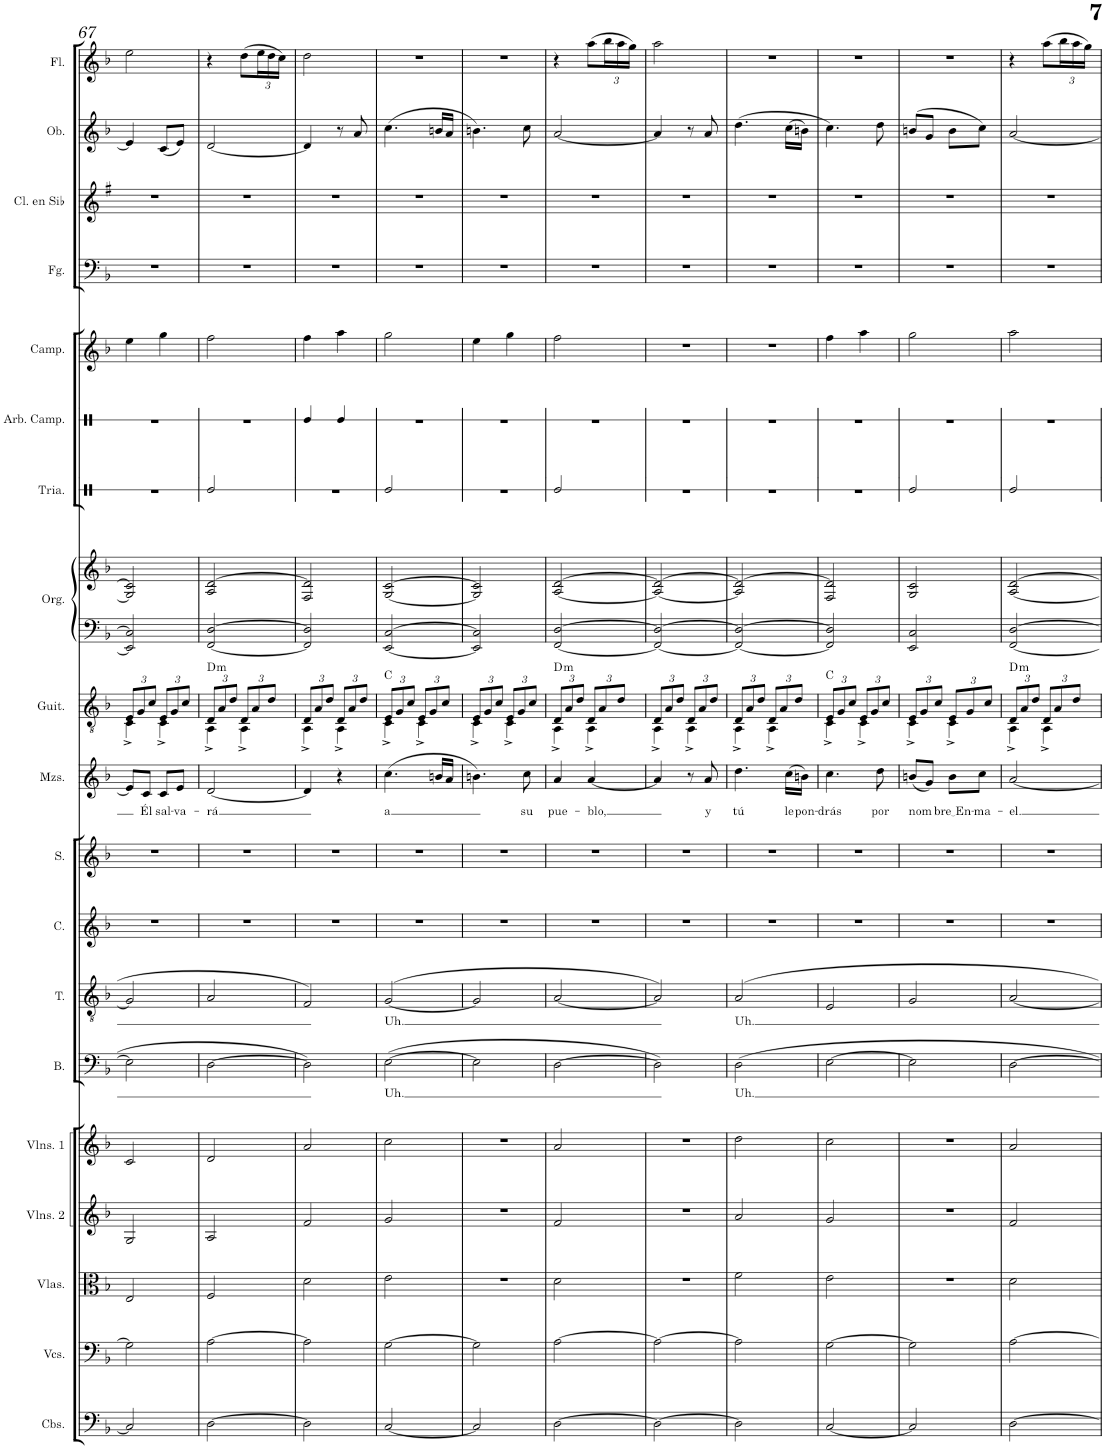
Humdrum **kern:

**kern	**kern	**kern	**kern	**kern	**kern	**text	**kern	**text	**kern	**kern	**kern	**text	**kern	**harte	**kern	**kern	**kern	**kern	**kern	**kern	**kern	**kern	**kern
*part19	*part18	*part17	*part16	*part15	*part14	*part14	*part13	*part13	*part12	*part11	*part10	*part10	*part9	*part9	*part8	*part8	*part7	*part6	*part5	*part4	*part3	*part2	*part1
*staff20	*staff19	*staff18	*staff17	*staff16	*staff15	*staff15	*staff14	*staff14	*staff13	*staff12	*staff11	*staff11	*staff10	*	*staff9	*staff8	*staff7	*staff6	*staff5	*staff4	*staff3	*staff2	*staff1
*I"Contrabajos	*I"Violonchelos	*I"Violas	*I"Violines 2	*I"Violines 1	*I"Bajo	*	*I"Tenor	*	*I"Contralto	*I"Soprano	*I"Mezzo-soprano	*	*I"Guitarra	*	*I"Órgano	*	*I"Triángulo	*I"Espectro	*I"Campanillas	*I"Fagot	*I"Clarinete en Sib	*I"Oboe	*I"Flauta
*I'Cbs.	*I'Vcs.	*I'Vlas.	*I'Vlns. 2	*I'Vlns. 1	*I'B.	*	*I'T.	*	*I'C.	*I'S.	*I'Mzs.	*	*I'Guit.	*	*	*	*	*	*I'Camp.	*I'Fg.	*I'Cl. en Sib	*I'Ob.	*I'Fl.
!!LO:PB:g=z
*clefF4	*clefF4	*clefC3	*clefG2	*clefG2	*clefF4	*	*clefGv2	*	*clefG2	*clefG2	*clefG2	*	*clefGv2	*	*clefF4	*clefG2	*clefX	*clefX	*clefG2	*clefF4	*clefG2	*clefG2	*clefG2
*Trd7c12	*	*	*	*	*	*	*	*	*	*	*	*	*	*	*	*	*	*	*Trd-7c-12	*	*Trd1c2	*	*
*k[b-]	*k[b-]	*k[b-]	*k[b-]	*k[b-]	*k[b-]	*	*k[b-]	*	*k[b-]	*k[b-]	*k[b-]	*	*k[b-]	*	*k[b-]	*k[b-]	*k[]	*k[]	*k[b-]	*k[b-]	*k[f#]	*k[b-]	*k[b-]
*M2/4	*M2/4	*M2/4	*M2/4	*M2/4	*M2/4	*	*M2/4	*	*M2/4	*M2/4	*M2/4	*	*M2/4	*	*M2/4	*M2/4	*M2/4	*M2/4	*M2/4	*M2/4	*M2/4	*M2/4	*M2/4
*	*	*	*	*	*	*	*	*	*	*	*	*	*Xbrackettup	*	*	*	*	*	*	*	*	*	*
=67	=67	=67	=67	=67	=67	=67	=67	=67	=67	=67	=67	=67	=67	=67	=67	=67	=67	=67	=67	=67	=67	=67	=67
*	*	*	*	*	*	*	*	*	*	*	*	*	*^	*	*	*	*	*	*	*	*	*	*
2C/]	2G\]	2E/	2G/	2c/	2E\]	.	2G/]	.	2r	2r	8e/L]	.	12E/L	4C^\	.	2EE/] 2C/]	2G/] 2c/]	2r	2r	4ee\	2r	2r	4e/]	2ee\
.	.	.	.	.	.	.	.	.	.	.	.	.	12G/	.	.	.	.	.	.	.	.	.	.	.
!	!	!	!	!	!	!	!	!	!	!	!	!LO:LY:b	!	!	!	!	!	!	!	!	!	!	!	!
.	.	.	.	.	.	.	.	.	.	.	8c/J	Él	.	.	.	.	.	.	.	.	.	.	.	.
.	.	.	.	.	.	.	.	.	.	.	.	.	12c/J	.	.	.	.	.	.	.	.	.	.	.
!	!	!	!	!	!	!	!	!	!	!	!	!LO:LY:b	!	!	!	!	!	!	!	!	!	!	!	!
.	.	.	.	.	.	.	.	.	.	.	8c/L	sal-	12E/L	4C^\	.	.	.	.	.	4gg\	.	.	(8c/L	.
.	.	.	.	.	.	.	.	.	.	.	.	.	12G/	.	.	.	.	.	.	.	.	.	.	.
!	!	!	!	!	!	!	!	!	!	!	!	!LO:LY:b	!	!	!	!	!	!	!	!	!	!	!	!
.	.	.	.	.	.	.	.	.	.	.	8e/J	-va-	.	.	.	.	.	.	.	.	.	.	8e/J)	.
.	.	.	.	.	.	.	.	.	.	.	.	.	12c/J	.	.	.	.	.	.	.	.	.	.	.
=68	=68	=68	=68	=68	=68	=68	=68	=68	=68	=68	=68	=68	=68	=68	=68	=68	=68	=68	=68	=68	=68	=68	=68	=68
!	!	!	!	!	!	!	!	!	!	!	!	!LO:LY:b	!	!	!LO:H:kt=m	!	!	!	!	!	!	!	!	!
[2D\	[2A\	2F/	2A/	2d/	[2D\	.	2A/	.	2r	2r	[2d/	-rá	12D/L	4AA^\	D:min	[2FF/ [2D/	2A/ [2d/	2Re/	2r	2ff\	2r	2r	[2d/	4r
.	.	.	.	.	.	.	.	.	.	.	.	.	12A/	.	.	.	.	.	.	.	.	.	.	.
.	.	.	.	.	.	.	.	.	.	.	.	.	12d/J	.	.	.	.	.	.	.	.	.	.	.
.	.	.	.	.	.	.	.	.	.	.	.	.	12D/L	4AA^\	.	.	.	.	.	.	.	.	.	(8dd\L
.	.	.	.	.	.	.	.	.	.	.	.	.	12A/	.	.	.	.	.	.	.	.	.	.	.
*	*	*	*	*	*	*	*	*	*	*	*	*	*	*	*	*	*	*	*	*	*	*	*	*Xbrackettup
.	.	.	.	.	.	.	.	.	.	.	.	.	.	.	.	.	.	.	.	.	.	.	.	24ee\L
.	.	.	.	.	.	.	.	.	.	.	.	.	12d/J	.	.	.	.	.	.	.	.	.	.	24dd\
.	.	.	.	.	.	.	.	.	.	.	.	.	.	.	.	.	.	.	.	.	.	.	.	24cc\JJ)
=69	=69	=69	=69	=69	=69	=69	=69	=69	=69	=69	=69	=69	=69	=69	=69	=69	=69	=69	=69	=69	=69	=69	=69	=69
2D\]	2A\]	2d\	2f/	2a/	2D\]	.	2F/	.	2r	2r	4d/]	.	12D/L	4AA^\	.	2FF/] 2D/]	2F/ 2d/]	2r	4Re/	4ff\	2r	2r	4d/]	2dd\
.	.	.	.	.	.	.	.	.	.	.	.	.	12A/	.	.	.	.	.	.	.	.	.	.	.
.	.	.	.	.	.	.	.	.	.	.	.	.	12d/J	.	.	.	.	.	.	.	.	.	.	.
.	.	.	.	.	.	.	.	.	.	.	4r	.	12D/L	4AA^\	.	.	.	.	4Re/	4aa\	.	.	8r	.
.	.	.	.	.	.	.	.	.	.	.	.	.	12A/	.	.	.	.	.	.	.	.	.	.	.
.	.	.	.	.	.	.	.	.	.	.	.	.	.	.	.	.	.	.	.	.	.	.	8a/	.
.	.	.	.	.	.	.	.	.	.	.	.	.	12d/J	.	.	.	.	.	.	.	.	.	.	.
=70	=70	=70	=70	=70	=70	=70	=70	=70	=70	=70	=70	=70	=70	=70	=70	=70	=70	=70	=70	=70	=70	=70	=70	=70
!	!	!	!	!	!	!LO:LY:b	!	!LO:LY:b	!	!	!	!LO:LY:b	!	!	!	!	!	!	!	!	!	!	!	!
[2C/	[2G\	2e\	2g/	2cc\	([2E\	Uh.	(>[2G/	Uh.	2r	2r	(4.cc\	a	12E/L	4C^\	C:maj	[2EE/ [2C/	[2G/ [2c/	2Re/	2r	2gg\	2r	2r	(4.cc\	2r
.	.	.	.	.	.	.	.	.	.	.	.	.	12G/	.	.	.	.	.	.	.	.	.	.	.
.	.	.	.	.	.	.	.	.	.	.	.	.	12c/J	.	.	.	.	.	.	.	.	.	.	.
.	.	.	.	.	.	.	.	.	.	.	.	.	12E/L	4C^\	.	.	.	.	.	.	.	.	.	.
.	.	.	.	.	.	.	.	.	.	.	.	.	12G/	.	.	.	.	.	.	.	.	.	.	.
.	.	.	.	.	.	.	.	.	.	.	16bn/LL	.	.	.	.	.	.	.	.	.	.	.	16bn/LL	.
.	.	.	.	.	.	.	.	.	.	.	.	.	12c/J	.	.	.	.	.	.	.	.	.	.	.
.	.	.	.	.	.	.	.	.	.	.	16a/JJ	.	.	.	.	.	.	.	.	.	.	.	16a/JJ	.
=71	=71	=71	=71	=71	=71	=71	=71	=71	=71	=71	=71	=71	=71	=71	=71	=71	=71	=71	=71	=71	=71	=71	=71	=71
2C/]	2G\]	2r	2r	2r	2E\]	.	2G/]	.	2r	2r	4.bn\)	.	12E/L	4C^\	.	2EE/] 2C/]	2G/] 2c/]	2r	2r	4ee\	2r	2r	4.bn\)	2r
.	.	.	.	.	.	.	.	.	.	.	.	.	12G/	.	.	.	.	.	.	.	.	.	.	.
.	.	.	.	.	.	.	.	.	.	.	.	.	12c/J	.	.	.	.	.	.	.	.	.	.	.
.	.	.	.	.	.	.	.	.	.	.	.	.	12E/L	4C^\	.	.	.	.	.	4gg\	.	.	.	.
.	.	.	.	.	.	.	.	.	.	.	.	.	12G/	.	.	.	.	.	.	.	.	.	.	.
!	!	!	!	!	!	!	!	!	!	!	!	!LO:LY:b	!	!	!	!	!	!	!	!	!	!	!	!
.	.	.	.	.	.	.	.	.	.	.	8cc\	su	.	.	.	.	.	.	.	.	.	.	8cc\	.
.	.	.	.	.	.	.	.	.	.	.	.	.	12c/J	.	.	.	.	.	.	.	.	.	.	.
=72	=72	=72	=72	=72	=72	=72	=72	=72	=72	=72	=72	=72	=72	=72	=72	=72	=72	=72	=72	=72	=72	=72	=72	=72
!	!	!	!	!	!	!	!	!	!	!	!	!LO:LY:b	!	!	!LO:H:kt=m	!	!	!	!	!	!	!	!	!
[2D\	[2A\	2d\	2f/	2a/	[2D\	.	[2A/	.	2r	2r	4a/	pue-	12D/L	4AA^\	D:min	[2FF/ [2D/	[2A/ [2d/	2Re/	2r	2ff\	2r	2r	[2a/	4r
.	.	.	.	.	.	.	.	.	.	.	.	.	12A/	.	.	.	.	.	.	.	.	.	.	.
.	.	.	.	.	.	.	.	.	.	.	.	.	12d/J	.	.	.	.	.	.	.	.	.	.	.
!	!	!	!	!	!	!	!	!	!	!	!	!LO:LY:b	!	!	!	!	!	!	!	!	!	!	!	!
.	.	.	.	.	.	.	.	.	.	.	[4a/	-blo,	12D/L	4AA^\	.	.	.	.	.	.	.	.	.	(8aa\L
.	.	.	.	.	.	.	.	.	.	.	.	.	12A/	.	.	.	.	.	.	.	.	.	.	.
.	.	.	.	.	.	.	.	.	.	.	.	.	.	.	.	.	.	.	.	.	.	.	.	24bb-\L
.	.	.	.	.	.	.	.	.	.	.	.	.	12d/J	.	.	.	.	.	.	.	.	.	.	24aa\
.	.	.	.	.	.	.	.	.	.	.	.	.	.	.	.	.	.	.	.	.	.	.	.	24gg\JJ)
=73	=73	=73	=73	=73	=73	=73	=73	=73	=73	=73	=73	=73	=73	=73	=73	=73	=73	=73	=73	=73	=73	=73	=73	=73
2D\_	2A\_	2r	2r	2r	2D\])	.	2A/])	.	2r	2r	4a/]	.	12D/L	4AA^\	.	2FF/_ 2D/_	2A/_ 2d/_	2r	2r	2r	2r	2r	4a/]	2aa\
.	.	.	.	.	.	.	.	.	.	.	.	.	12A/	.	.	.	.	.	.	.	.	.	.	.
.	.	.	.	.	.	.	.	.	.	.	.	.	12d/J	.	.	.	.	.	.	.	.	.	.	.
.	.	.	.	.	.	.	.	.	.	.	8r	.	12D/L	4AA^\	.	.	.	.	.	.	.	.	8r	.
.	.	.	.	.	.	.	.	.	.	.	.	.	12A/	.	.	.	.	.	.	.	.	.	.	.
!	!	!	!	!	!	!	!	!	!	!	!	!LO:LY:b	!	!	!	!	!	!	!	!	!	!	!	!
.	.	.	.	.	.	.	.	.	.	.	8a/	y	.	.	.	.	.	.	.	.	.	.	8a/	.
.	.	.	.	.	.	.	.	.	.	.	.	.	12d/J	.	.	.	.	.	.	.	.	.	.	.
=74	=74	=74	=74	=74	=74	=74	=74	=74	=74	=74	=74	=74	=74	=74	=74	=74	=74	=74	=74	=74	=74	=74	=74	=74
!	!	!	!	!	!	!LO:LY:b	!	!LO:LY:b	!	!	!	!LO:LY:b	!	!	!	!	!	!	!	!	!	!	!	!
2D\]	2A\]	2f\	2a/	2dd\	2D\	Uh.	2A/	Uh.	2r	2r	4.dd\	tú	12D/L	4AA^\	.	2FF/_ 2D/_	2A/] 2d/_	2r	2r	2r	2r	2r	(4.dd\	2r
.	.	.	.	.	.	.	.	.	.	.	.	.	12A/	.	.	.	.	.	.	.	.	.	.	.
.	.	.	.	.	.	.	.	.	.	.	.	.	12d/J	.	.	.	.	.	.	.	.	.	.	.
.	.	.	.	.	.	.	.	.	.	.	.	.	12D/L	4AA^\	.	.	.	.	.	.	.	.	.	.
.	.	.	.	.	.	.	.	.	.	.	.	.	12A/	.	.	.	.	.	.	.	.	.	.	.
!	!	!	!	!	!	!	!	!	!	!	!	!LO:LY:b	!	!	!	!	!	!	!	!	!	!	!	!
.	.	.	.	.	.	.	.	.	.	.	(16cc\LL	le	.	.	.	.	.	.	.	.	.	.	(16cc\LL	.
.	.	.	.	.	.	.	.	.	.	.	.	.	12d/J	.	.	.	.	.	.	.	.	.	.	.
!	!	!	!	!	!	!	!	!	!	!	!	!LO:LY:b	!	!	!	!	!	!	!	!	!	!	!	!
.	.	.	.	.	.	.	.	.	.	.	16bn\JJ)	pon-	.	.	.	.	.	.	.	.	.	.	16bn\JJ)	.
=75	=75	=75	=75	=75	=75	=75	=75	=75	=75	=75	=75	=75	=75	=75	=75	=75	=75	=75	=75	=75	=75	=75	=75	=75
!	!	!	!	!	!	!	!	!	!	!	!	!LO:LY:b	!	!	!	!	!	!	!	!	!	!	!	!
[2C/	[2G\	2e\	2g/	2cc\	[2E\	.	2E/	.	2r	2r	4.cc\	-drás	12E/L	4C^\	C:maj	2FF/] 2D/]	2F/ 2d/]	2r	2r	4ff\	2r	2r	4.cc\)	2r
.	.	.	.	.	.	.	.	.	.	.	.	.	12G/	.	.	.	.	.	.	.	.	.	.	.
.	.	.	.	.	.	.	.	.	.	.	.	.	12c/J	.	.	.	.	.	.	.	.	.	.	.
.	.	.	.	.	.	.	.	.	.	.	.	.	12E/L	4C^\	.	.	.	.	.	4aa\	.	.	.	.
.	.	.	.	.	.	.	.	.	.	.	.	.	12G/	.	.	.	.	.	.	.	.	.	.	.
!	!	!	!	!	!	!	!	!	!	!	!	!LO:LY:b	!	!	!	!	!	!	!	!	!	!	!	!
.	.	.	.	.	.	.	.	.	.	.	8dd\	por	.	.	.	.	.	.	.	.	.	.	8dd\	.
.	.	.	.	.	.	.	.	.	.	.	.	.	12c/J	.	.	.	.	.	.	.	.	.	.	.
=76	=76	=76	=76	=76	=76	=76	=76	=76	=76	=76	=76	=76	=76	=76	=76	=76	=76	=76	=76	=76	=76	=76	=76	=76
!	!	!	!	!	!	!	!	!	!	!	!	!LO:LY:b	!	!	!	!	!	!	!	!	!	!	!	!
2C/]	2G\]	2r	2r	2r	2E\]	.	2G/	.	2r	2r	(8bn/L	nom	12E/L	4C^\	.	2EE/ 2C/	2G/ 2c/	2Re/	2r	2gg\	2r	2r	(8bn/L	2r
.	.	.	.	.	.	.	.	.	.	.	.	.	12G/	.	.	.	.	.	.	.	.	.	.	.
.	.	.	.	.	.	.	.	.	.	.	8g/J)	.	.	.	.	.	.	.	.	.	.	.	8g/J	.
.	.	.	.	.	.	.	.	.	.	.	.	.	12c/J	.	.	.	.	.	.	.	.	.	.	.
!	!	!	!	!	!	!	!	!	!	!	!	!LO:LY:b	!	!	!	!	!	!	!	!	!	!	!	!
.	.	.	.	.	.	.	.	.	.	.	8b\L	bre En	12E/L	4C^\	.	.	.	.	.	.	.	.	8b\L	.
.	.	.	.	.	.	.	.	.	.	.	.	.	12G/	.	.	.	.	.	.	.	.	.	.	.
!	!	!	!	!	!	!	!	!	!	!	!	!LO:LY:b	!	!	!	!	!	!	!	!	!	!	!	!
.	.	.	.	.	.	.	.	.	.	.	8cc\J	-ma-	.	.	.	.	.	.	.	.	.	.	8cc\J)	.
.	.	.	.	.	.	.	.	.	.	.	.	.	12c/J	.	.	.	.	.	.	.	.	.	.	.
=77	=77	=77	=77	=77	=77	=77	=77	=77	=77	=77	=77	=77	=77	=77	=77	=77	=77	=77	=77	=77	=77	=77	=77	=77
!	!	!	!	!	!	!	!	!	!	!	!	!LO:LY:b	!	!	!LO:H:kt=m	!	!	!	!	!	!	!	!	!
[2D\	[2A\	2d\	2f/	2a/	[2D\	.	[2A/	.	2r	2r	[2a/	-el.	12D/L	4AA^\	D:min	[2FF/ [2D/	[2A/ [2d/	2Re/	2r	2aa\	2r	2r	[2a/	4r
.	.	.	.	.	.	.	.	.	.	.	.	.	12A/	.	.	.	.	.	.	.	.	.	.	.
.	.	.	.	.	.	.	.	.	.	.	.	.	12d/J	.	.	.	.	.	.	.	.	.	.	.
.	.	.	.	.	.	.	.	.	.	.	.	.	12D/L	4AA^\	.	.	.	.	.	.	.	.	.	(8aa\L
.	.	.	.	.	.	.	.	.	.	.	.	.	12A/	.	.	.	.	.	.	.	.	.	.	.
.	.	.	.	.	.	.	.	.	.	.	.	.	.	.	.	.	.	.	.	.	.	.	.	24bb-\L
.	.	.	.	.	.	.	.	.	.	.	.	.	12d/J	.	.	.	.	.	.	.	.	.	.	24aa\
.	.	.	.	.	.	.	.	.	.	.	.	.	.	.	.	.	.	.	.	.	.	.	.	24gg\JJ)
*	*	*	*	*	*	*	*	*	*	*	*	*	*v	*v	*	*	*	*	*	*	*	*	*	*
=	=	=	=	=	=	=	=	=	=	=	=	=	=	=	=	=	=	=	=	=	=	=	=
*-	*-	*-	*-	*-	*-	*-	*-	*-	*-	*-	*-	*-	*-	*-	*-	*-	*-	*-	*-	*-	*-	*-	*-
